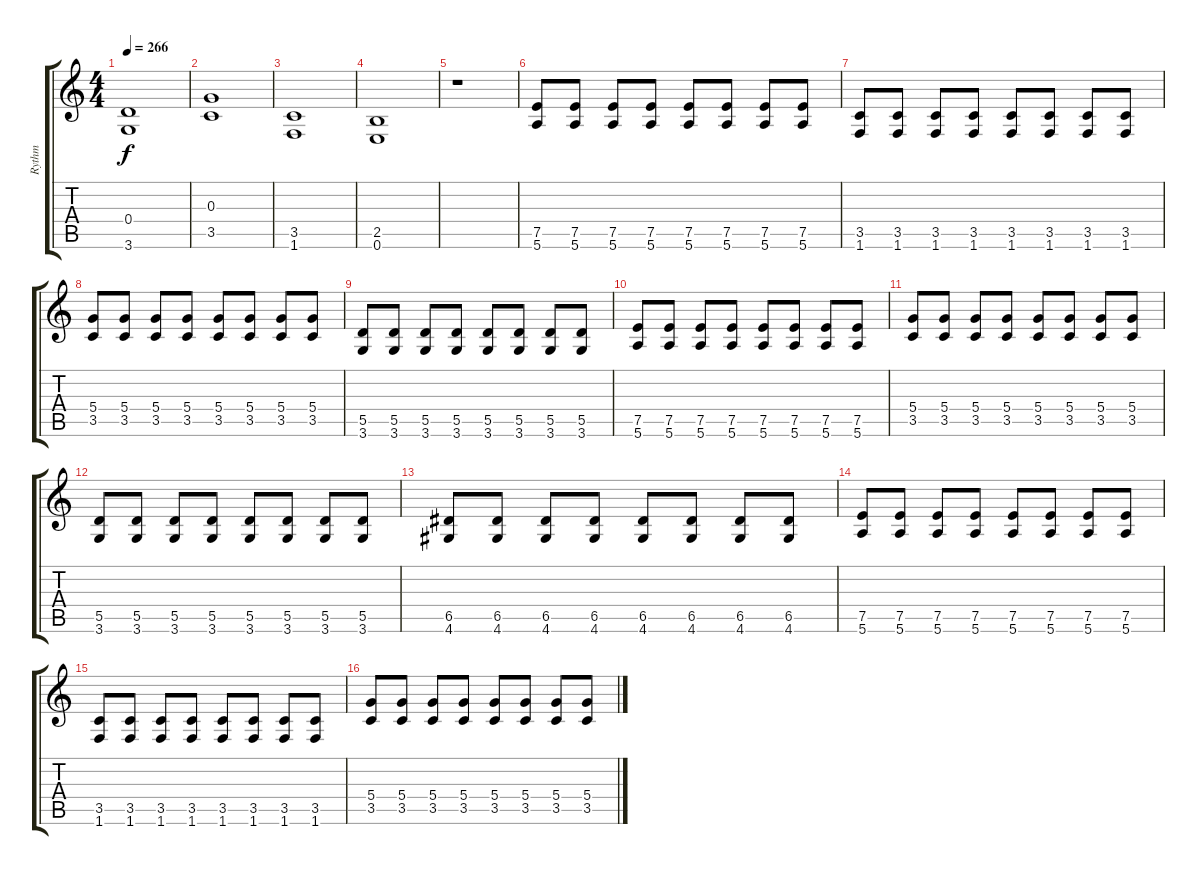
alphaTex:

\track ("Rythm" "Rythm") {instrument distortionguitar}
\staff {score tabs}
\tuning (E4 B3 G3 D3 A2 E2) {hide}
\ts (4 4)
\tempo 266
\clef g2
\ks c
(0.4 3.6).1{dy f} |
(0.3 3.5).1 |
(3.5 1.6).1 |
(2.5 0.6).1 |
r.1 |
(7.5 5.6).8 (7.5 5.6).8 (7.5 5.6).8 (7.5 5.6).8 (7.5 5.6).8 (7.5 5.6).8 (7.5 5.6).8 (7.5 5.6).8 |
(3.5 1.6).8 (3.5 1.6).8 (3.5 1.6).8 (3.5 1.6).8 (3.5 1.6).8 (3.5 1.6).8 (3.5 1.6).8 (3.5 1.6).8 |
(5.4 3.5).8 (5.4 3.5).8 (5.4 3.5).8 (5.4 3.5).8 (5.4 3.5).8 (5.4 3.5).8 (5.4 3.5).8 (5.4 3.5).8 |
(5.5 3.6).8 (5.5 3.6).8 (5.5 3.6).8 (5.5 3.6).8 (5.5 3.6).8 (5.5 3.6).8 (5.5 3.6).8 (5.5 3.6).8 |
(7.5 5.6).8 (7.5 5.6).8 (7.5 5.6).8 (7.5 5.6).8 (7.5 5.6).8 (7.5 5.6).8 (7.5 5.6).8 (7.5 5.6).8 |
(5.4 3.5).8 (5.4 3.5).8 (5.4 3.5).8 (5.4 3.5).8 (5.4 3.5).8 (5.4 3.5).8 (5.4 3.5).8 (5.4 3.5).8 |
(5.5 3.6).8 (5.5 3.6).8 (5.5 3.6).8 (5.5 3.6).8 (5.5 3.6).8 (5.5 3.6).8 (5.5 3.6).8 (5.5 3.6).8 |
(6.5 4.6).8 (6.5 4.6).8 (6.5 4.6).8 (6.5 4.6).8 (6.5 4.6).8 (6.5 4.6).8 (6.5 4.6).8 (6.5 4.6).8 |
(7.5 5.6).8 (7.5 5.6).8 (7.5 5.6).8 (7.5 5.6).8 (7.5 5.6).8 (7.5 5.6).8 (7.5 5.6).8 (7.5 5.6).8 |
(3.5 1.6).8 (3.5 1.6).8 (3.5 1.6).8 (3.5 1.6).8 (3.5 1.6).8 (3.5 1.6).8 (3.5 1.6).8 (3.5 1.6).8 |
(5.4 3.5).8 (5.4 3.5).8 (5.4 3.5).8 (5.4 3.5).8 (5.4 3.5).8 (5.4 3.5).8 (5.4 3.5).8 (5.4 3.5).8
